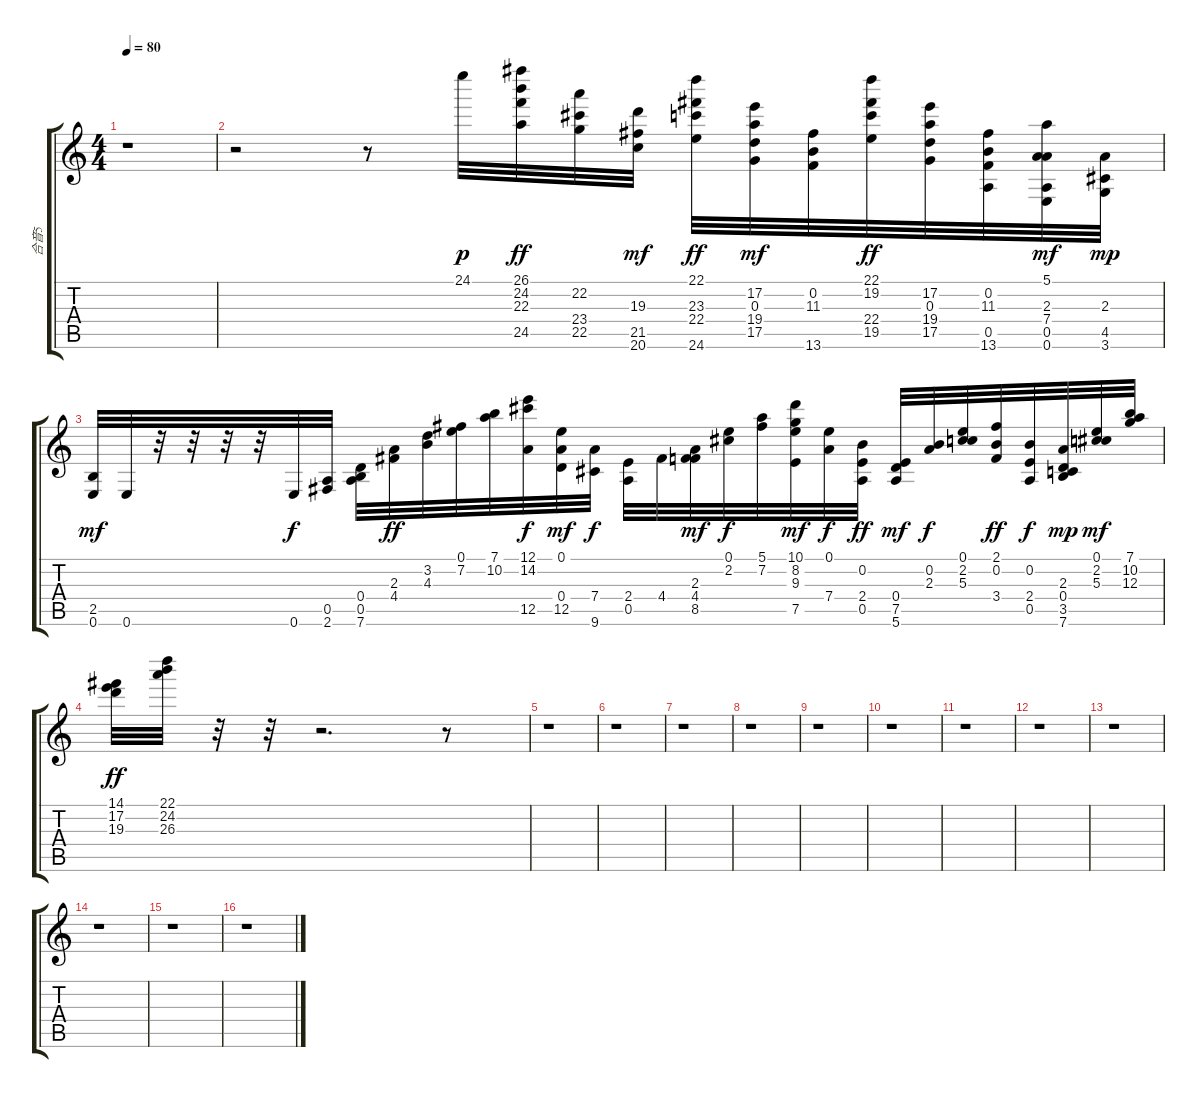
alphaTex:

\track ("合音5" "合音5") {instrument acousticguitarsteel}
\staff {score tabs}
\tuning (E4 B3 G3 D3 A2 E2) {hide}
\ts (4 4)
\tempo 80
\clef g2
\ks c
r.1{dy p instrument acousticguitarsteel} |
r.2 r.8 24.1.32 (26.1 24.2 22.3 24.5).32{dy ff} (22.2 23.4 22.5).32 (19.3 21.5 20.6).32{dy mf} (22.1 23.3 22.4 24.6).32{dy ff} (17.2 0.3 19.4 17.5).32{dy mf} (0.2 11.3 13.6).32 (22.1 19.2 22.4 19.5).32{dy ff} (17.2 0.3 19.4 17.5).32 (0.2 11.3 0.5 13.6).32 (5.1 2.3 7.4 0.5 0.6).32{dy mf} (2.3 4.5 3.6).32{dy mp} |
(2.5 0.6).32{dy mf} 0.6.32 r.32 r.32 r.32 r.32 0.6.32{dy f} (0.5 2.6).32 (0.4 0.5 7.6).32 (2.3 4.4).32{dy ff} (3.2 4.3).32 (0.1 7.2).32 (7.1 10.2).32 (12.1 14.2 12.5).32{dy f} (0.1 0.4 12.5).32{dy mf} (7.4 9.6).32{dy f} (2.4 0.5).32 4.4.32 (2.3 4.4 8.5).32{dy mf} (0.1 2.2).32{dy f} (5.1 7.2).32 (10.1 8.2 9.3 7.5).32{dy mf} (0.1 7.4).32{dy f} (0.2 2.4 0.5).32{dy ff} (0.4 7.5 5.6).32{dy mf} (0.2 2.3).32{dy f} (0.1 2.2 5.3).32 (2.1 0.2 3.4).32{dy ff} (0.2 2.4 0.5).32{dy f} (2.3 0.4 3.5 7.6).32{dy mp} (0.1 2.2 5.3).32{dy mf} (7.1 10.2 12.3).32 |
(14.1 17.2 19.3).32{dy ff} (22.1 24.2 26.3).32 r.32 r.32 r.2{d} r.8 |
r.1 |
r.1 |
r.1 |
r.1 |
r.1 |
r.1 |
r.1 |
r.1 |
r.1 |
r.1 |
r.1 |
r.1
